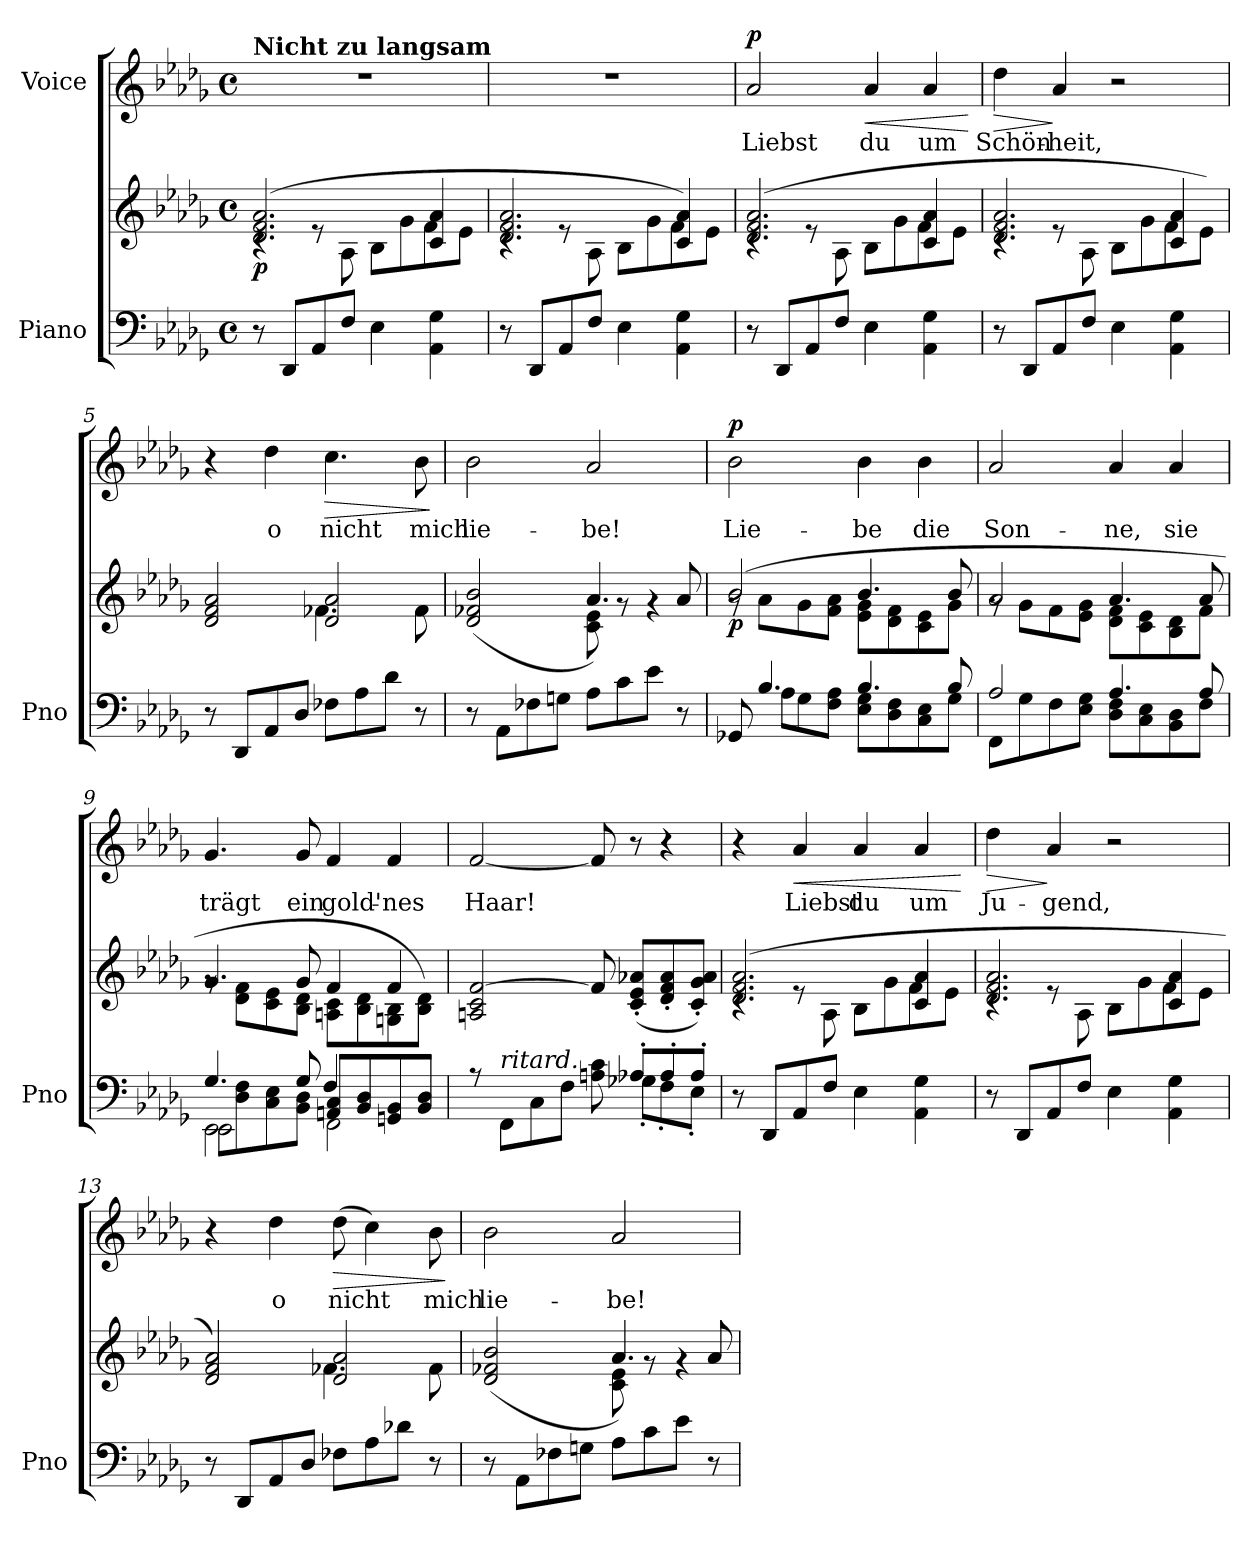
**kern	**kern	**dynam	**kern	**text	**dynam
*part2	*part2	*part2	*part1	*part1	*part1
*staff3	*staff2	*staff2/3	*staff1	*staff1	*staff1
*I"Piano	*	*	*I"Voice	*	*
*I'Pno	*	*	*	*	*
*clefF4	*clefG2	*	*clefG2	*	*
*k[b-e-a-d-g-]	*k[b-e-a-d-g-]	*	*k[b-e-a-d-g-]	*	*
*M4/4	*M4/4	*	*M4/4	*	*
*met(c)	*met(c)	*	*met(c)	*	*
=1	=1	=1	=1	=1	=1
*	*^	*	*	*	*
!	!	!	!	!LO:TX:a:B:t=Nicht zu langsam	!	!
!	!	!	!LO:DY:b	!	!	!
8r	(>2.d-/ 2.f/ 2.a-/	4rc	p	1r	.	.
8DD-/L	.	.	.	.	.	.
8AA-/	.	8re	.	.	.	.
8F/J	.	8A-\	.	.	.	.
4E-\	.	8B-\L	.	.	.	.
.	.	8g-\	.	.	.	.
4AA-\ 4G-\	4c/ 4a-/	8f\	.	.	.	.
.	.	8e-\J	.	.	.	.
=2	=2	=2	=2	=2	=2	=2
8r	2.d-/ 2.f/ 2.a-/	4rc	.	1r	.	.
8DD-/L	.	.	.	.	.	.
8AA-/	.	8re	.	.	.	.
8F/J	.	8A-\	.	.	.	.
4E-\	.	8B-\L	.	.	.	.
.	.	8g-\	.	.	.	.
4AA-\ 4G-\	4c/ 4a-/)	8f\	.	.	.	.
.	.	8e-\J	.	.	.	.
=3	=3	=3	=3	=3	=3	=3
!	!	!	!	!	!LO:LY:b	!LO:DY:a
8r	(>2.d-/ 2.f/ 2.a-/	4rc	.	2a-/	Liebst	p
8DD-/L	.	.	.	.	.	.
8AA-/	.	8re	.	.	.	.
8F/J	.	8A-\	.	.	.	.
!	!	!	!	!	!LO:LY:b	!LO:HP:b
4E-\	.	8B-\L	.	4a-/	du	<
.	.	8g-\	.	.	.	.
!	!	!	!	!	!LO:LY:b	!
4AA-\ 4G-\	4c/ 4a-/	8f\	.	4a-/	um	.
.	.	8e-\J	.	.	.	.
*	*v	*v	*	*	*	*
.	.	.	.	.	[
=4	=4	=4	=4	=4	=4
*	*^	*	*	*	*
!	!	!	!	!	!LO:LY:b	!LO:HP:b
8r	2.d-/ 2.f/ 2.a-/	4rc	.	4dd-\	Schön-	>
8DD-/L	.	.	.	.	.	.
!	!	!	!	!	!LO:LY:b	!
8AA-/	.	8re	.	4a-/	-heit,	]
8F/J	.	8A-\	.	.	.	.
4E-\	.	8B-\L	.	2r	.	.
.	.	8g-\	.	.	.	.
4AA-\ 4G-\	4c/ 4a-/	8f\	.	.	.	.
.	.	8e-\J)	.	.	.	.
!!LO:LB:g=z
=5	=5	=5	=5	=5	=5	=5
8r	2d-/ 2f/ 2a-/	2reyy	.	4r	.	.
8DD-/L	.	.	.	.	.	.
!	!	!	!	!	!LO:LY:b	!
8AA-/	.	.	.	4dd-\	o	.
8D-/J	.	.	.	.	.	.
!	!	!	!	!	!LO:LY:b	!LO:HP:b
8F-X\L	2d-/ 2a-/	4.f-X\	.	4.cc\	nicht	>
8A-\	.	.	.	.	.	.
8d-\J	.	.	.	.	.	.
!	!	!	!	!	!LO:LY:b	!
8r	.	8f-\	.	8b-\	mich	.
*	*v	*v	*	*	*	*
.	.	.	.	.	]
=6	=6	=6	=6	=6	=6
*	*^	*	*	*	*
!	!	!	!	!	!LO:LY:b	!
8r	(<2d-/ 2f-X/ 2b-/	2reyy	.	2b-\	lie-	.
8AA-\L	.	.	.	.	.	.
8F-X\	.	.	.	.	.	.
8Gn\J	.	.	.	.	.	.
!	!	!	!	!	!LO:LY:b	!
8A-\L	4.a-/)	8c\ 8e-\	.	2a-/	-be!	.
8c\	.	8rg	.	.	.	.
8e-\J	.	4rg	.	.	.	.
8r	8a-/	.	.	.	.	.
=7	=7	=7	=7	=7	=7	=7
*^	*	*	*	*	*	*
!	!	!	!	!LO:DY:b	!	!LO:LY:b	!LO:DY:a
8GG-X/	8rBByy	(>2b-/	8rg	p	2b-\	Lie-	p
4.B-/	8A-\L	.	8a-\L	.	.	.	.
.	8G-\	.	8g-\	.	.	.	.
.	8F\ 8A-\J	.	8f\ 8a-\J	.	.	.	.
!	!	!	!	!	!	!LO:LY:b	!
4.B-/	8E-\ 8G-\L	4.b-/	8e-\ 8g-\L	.	4b-\	-be	.
.	8D-\ 8F\	.	8d-\ 8f\	.	.	.	.
!	!	!	!	!	!	!LO:LY:b	!
.	8C\ 8E-\	.	8c\ 8e-\	.	4b-\	die	.
8B-/	8G-\J	8b-/	8g-\J	.	.	.	.
=8	=8	=8	=8	=8	=8	=8	=8
!	!	!	!	!	!	!LO:LY:b	!
2A-/	8FF\L	2a-/	8rg	.	2a-/	Son-	.
.	8G-\	.	8g-\L	.	.	.	.
.	8F\	.	8f\	.	.	.	.
.	8E-\ 8G-\J	.	8e-\ 8g-\J	.	.	.	.
!	!	!	!	!	!	!LO:LY:b	!
4.A-/	8D-\ 8F\L	4.a-/	8d-\ 8f\L	.	4a-/	-ne,	.
.	8C\ 8E-\	.	8c\ 8e-\	.	.	.	.
!	!	!	!	!	!	!LO:LY:b	!
.	8BB-\ 8D-\	.	8B-\ 8d-\	.	4a-/	sie	.
8A-/	8F\J	8a-/	8f\J	.	.	.	.
=9	=9	=9	=9	=9	=9	=9	=9
*^	*^	*	*	*	*	*	*
!	!	!	!LO:N:head=open	!	!	!	!	!LO:LY:b	!
4.G-/	2EE-\	2rFyy	8EE-/L	4.g-/	8rg	.	4.g-/	trägt	.
.	.	.	8D-\ 8F\	.	8d-\ 8f\L	.	.	.	.
.	.	.	8C\ 8E-\	.	8c\ 8e-\	.	.	.	.
!	!	!	!	!	!	!	!	!LO:LY:b	!
8G-/	.	.	8BB-\ 8D-\J	8g-/	8B-\ 8d-\J	.	8g-/	ein	.
!	!	!	!	!	!	!	!	!LO:LY:b	!
8AAn/ 8C/L	2FF\	4F/	2rGGyy	4f/	8An\ 8c\L	.	4f/	gold'-	.
8BB-/ 8D-/	.	.	.	.	8B-\ 8d-\	.	.	.	.
!	!	!	!	!	!	!	!	!LO:LY:b	!
8GGn/ 8BB-/	.	4rBByy	.	4f/	8Gn\ 8B-\	.	4f/	-nes	.
8BB-/ 8D-/J	.	.	.	.	8B-\ 8d-\J)	.	.	.	.
*	*v	*v	*v	*	*	*	*	*	*
!!LO:LB:g=z
=10	=10	=10	=10	=10	=10	=10	=10
!	!	!	!	!	!	!LO:LY:b	!
*	*	*v	*v	*	*^	*	*
2ryy	8rA	2An/ 2c/ [2f/	.	[2f/	8ryy	Haar!	.
*	*	*	*	*MM76	*	*	*
!	!LO:TX:a:i:t=ritard.	!	!	!	!	!	!
.	8FF\L	.	.	.	2..ryy	.	.
.	8C\	.	.	.	.	.	.
.	8F\J	.	.	.	.	.	.
*	*	*	*	*MM74	*	*	*
8An\ 8c\	8ryy	8f/]	.	8f/]	.	.	.
8A-X'/L	8G-X'\L	(<8c/' 8e-/' 8a-X/'L	.	8r	.	.	.
8A-'/	8F'\	8d-/' 8f/' 8a-/'	.	4r	.	.	.
8A-'/J	8E-'\J	8c/' 8g-/' 8a-/'J)	.	.	.	.	.
*v	*v	*	*	*v	*v	*	*
=11	=11	=11	=11	=11	=11
*	*^	*	*	*	*
8r	(>2.d-/ 2.f/ 2.a-/	4rc	.	4r	.	.
8DD-/L	.	.	.	.	.	.
*	*	*	*	*MM80	*	*
!	!	!	!	!	!LO:LY:b	!LO:HP:b
8AA-/	.	8re	.	4a-/	Liebst	<
8F/J	.	8A-\	.	.	.	.
!	!	!	!	!	!LO:LY:b	!
4E-\	.	8B-\L	.	4a-/	du	.
.	.	8g-\	.	.	.	.
!	!	!	!	!	!LO:LY:b	!
4AA-\ 4G-\	4c/ 4a-/	8f\	.	4a-/	um	.
.	.	8e-\J	.	.	.	.
*	*v	*v	*	*	*	*
.	.	.	.	.	[
=12	=12	=12	=12	=12	=12
*	*^	*	*	*	*
!	!	!	!	!	!LO:LY:b	!LO:HP:b
8r	2.d-/ 2.f/ 2.a-/	4rc	.	4dd-\	Ju-	>
8DD-/L	.	.	.	.	.	.
!	!	!	!	!	!LO:LY:b	!
8AA-/	.	8re	.	4a-/	-gend,	]
8F/J	.	8A-\	.	.	.	.
4E-\	.	8B-\L	.	2r	.	.
.	.	8g-\	.	.	.	.
4AA-\ 4G-\	4c/ 4a-/	8f\	.	.	.	.
.	.	8e-\J	.	.	.	.
=13	=13	=13	=13	=13	=13	=13
8r	2d-/ 2f/ 2a-/)	2reyy	.	4r	.	.
8DD-/L	.	.	.	.	.	.
!	!	!	!	!	!LO:LY:b	!
8AA-/	.	.	.	4dd-\	o	.
8D-/J	.	.	.	.	.	.
!	!	!	!	!	!LO:LY:b	!LO:HP:b
8F-X\L	2d-/ 2a-/	4.f-X\	.	(>8dd-\	nicht	>
8A-\	.	.	.	4cc\)	.	.
8d-X\J	.	.	.	.	.	.
!	!	!	!	!	!LO:LY:b	!
8r	.	8f-\	.	8b-\	mich	.
*	*v	*v	*	*	*	*
.	.	.	.	.	]
=14	=14	=14	=14	=14	=14
*	*^	*	*	*	*
!	!	!	!	!	!LO:LY:b	!
8r	(<2d-/ 2f-X/ 2b-/	2reyy	.	2b-\	lie-	.
8AA-\L	.	.	.	.	.	.
8F-X\	.	.	.	.	.	.
8Gn\J	.	.	.	.	.	.
!	!	!	!	!	!LO:LY:b	!
8A-\L	4.a-/)	8c\ 8e-\	.	2a-/	-be!	.
8c\	.	8rg	.	.	.	.
8e-\J	.	4rg	.	.	.	.
8r	8a-/	.	.	.	.	.
*	*v	*v	*	*	*	*
=	=	=	=	=	=
*-	*-	*-	*-	*-	*-
